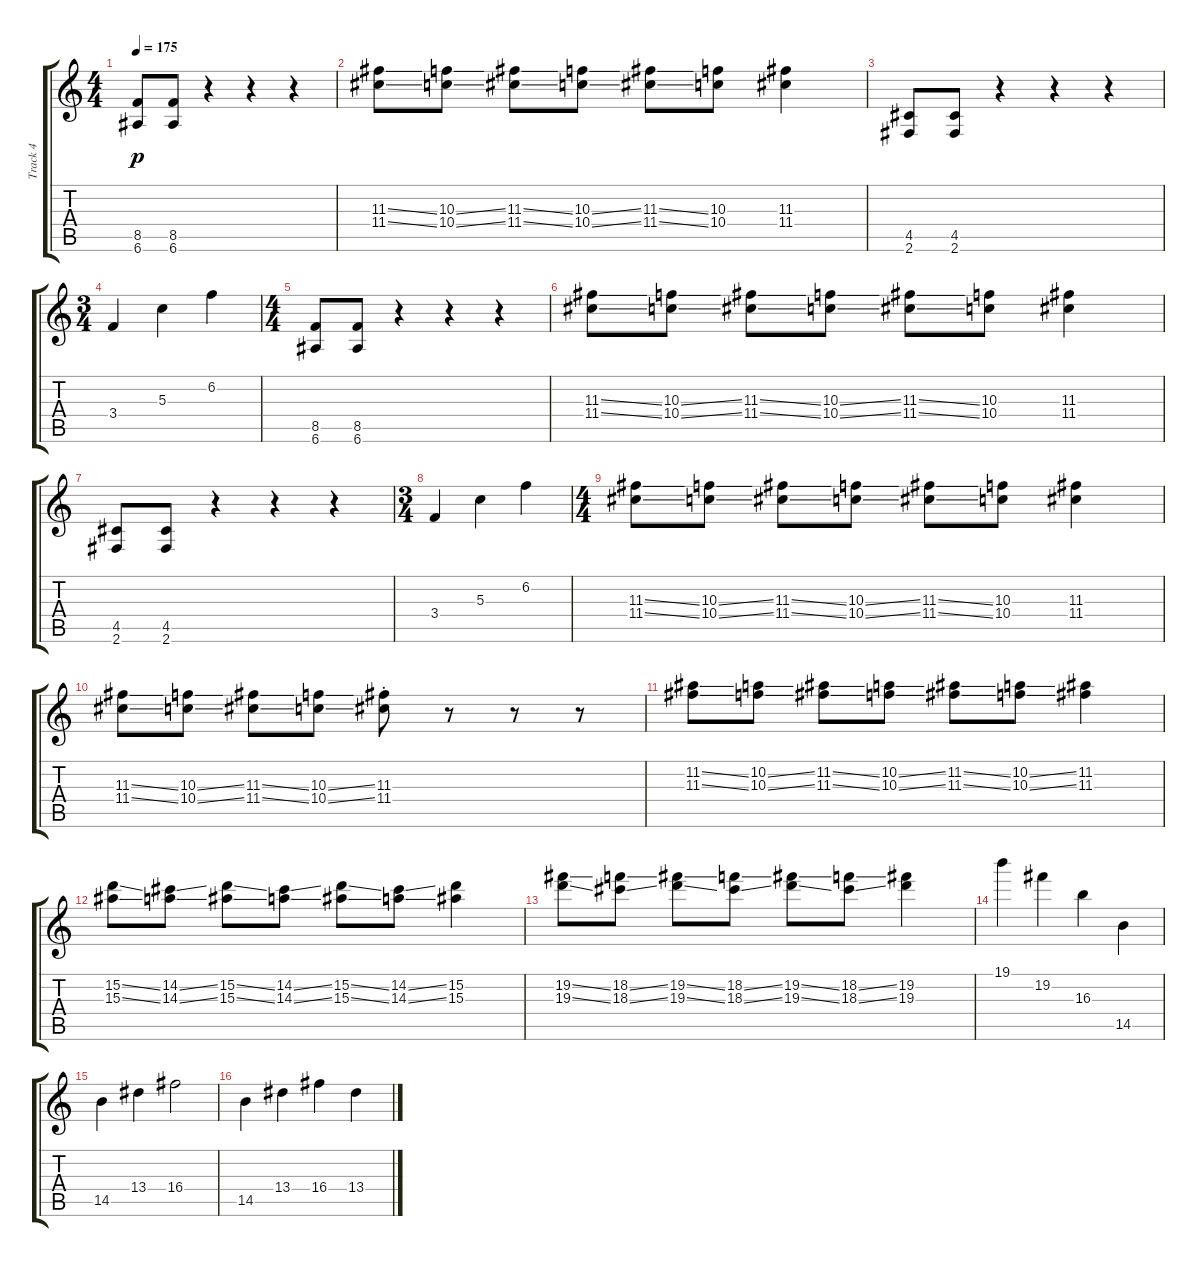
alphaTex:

\track ("Track 4" "Track 4") {instrument overdrivenguitar}
\staff {score tabs}
\tuning (E4 B3 G3 D3 A2 E2) {hide}
\ts (4 4)
\tempo 175
\clef g2
\ks c
(8.5 6.6).8{dy p} (8.5 6.6).8 r.4 r.4 r.4 |
(11.3{ss} 11.4{ss}).8 (10.3{ss} 10.4{ss}).8 (11.3{ss} 11.4{ss}).8 (10.3{ss} 10.4{ss}).8 (11.3{ss} 11.4{ss}).8 (10.3 10.4).8 (11.3 11.4).4 |
(4.5 2.6).8 (4.5 2.6).8 r.4 r.4 r.4 |
\ts (3 4)
3.4.4 5.3.4 6.2.4 |
\ts (4 4)
(8.5 6.6).8 (8.5 6.6).8 r.4 r.4 r.4 |
(11.3{ss} 11.4{ss}).8 (10.3{ss} 10.4{ss}).8 (11.3{ss} 11.4{ss}).8 (10.3{ss} 10.4{ss}).8 (11.3{ss} 11.4{ss}).8 (10.3 10.4).8 (11.3 11.4).4 |
(4.5 2.6).8 (4.5 2.6).8 r.4 r.4 r.4 |
\ts (3 4)
3.4.4 5.3.4 6.2.4 |
\ts (4 4)
(11.3{ss} 11.4{ss}).8 (10.3{ss} 10.4{ss}).8 (11.3{ss} 11.4{ss}).8 (10.3{ss} 10.4{ss}).8 (11.3{ss} 11.4{ss}).8 (10.3 10.4).8 (11.3 11.4).4 |
(11.3{ss} 11.4{ss}).8 (10.3{ss} 10.4{ss}).8 (11.3{ss} 11.4{ss}).8 (10.3{ss} 10.4{ss}).8 (11.3{st} 11.4{st}).8 r.8 r.8 r.8 |
(11.2{ss} 11.3{ss}).8 (10.2{ss} 10.3{ss}).8 (11.2{ss} 11.3{ss}).8 (10.2{ss} 10.3{ss}).8 (11.2{ss} 11.3{ss}).8 (10.2{ss} 10.3{ss}).8 (11.2 11.3).4 |
(15.2{ss} 15.3{ss}).8 (14.2{ss} 14.3{ss}).8 (15.2{ss} 15.3{ss}).8 (14.2{ss} 14.3{ss}).8 (15.2{ss} 15.3{ss}).8 (14.2{ss} 14.3{ss}).8 (15.2 15.3).4 |
(19.2{ss} 19.3{ss}).8 (18.2{ss} 18.3{ss}).8 (19.2{ss} 19.3{ss}).8 (18.2{ss} 18.3{ss}).8 (19.2{ss} 19.3{ss}).8 (18.2{ss} 18.3{ss}).8 (19.2 19.3).4 |
19.1.4 19.2.4 16.3.4 14.5.4 |
14.5.4 13.4.4 16.4.2 |
14.5.4 13.4.4 16.4.4 13.4.4
